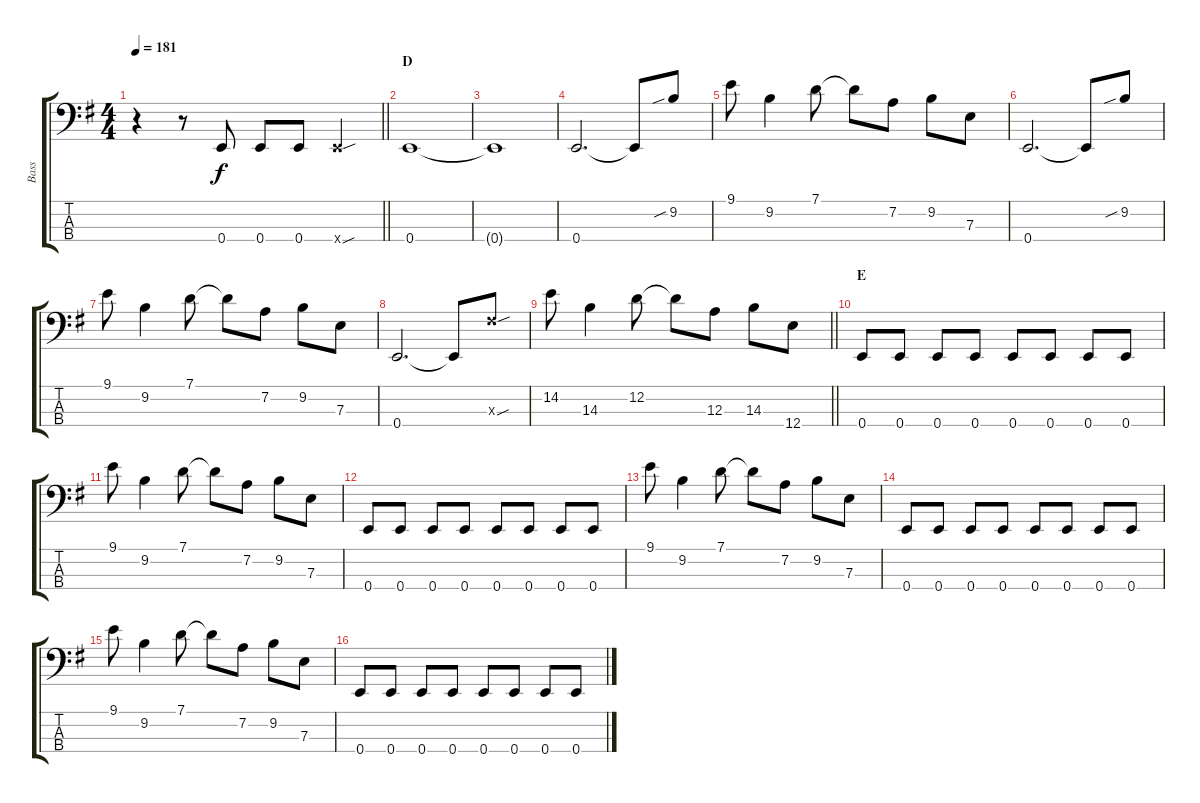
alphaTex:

\track ("Bass" "Bass") {instrument electricbassfinger}
\staff {score tabs}
\tuning (G2 D2 A1 E1) {hide}
\ts (4 4)
\tempo 181
\clef f4
\barLineRight lightlight
\ks g
r.4{dy f} r.8 0.4.8 0.4.8 0.4.8 0.4{sou x}.4 |
\section ("" "D")
0.4.1 |
0.4{t}.1 |
0.4.2{d} 0.4{t}.8 9.2{sib}.8 |
9.1.8 9.2.4 7.1.8 7.1{t}.8 7.2.8 9.2.8 7.3.8 |
0.4.2{d} 0.4{t}.8 9.2{sib}.8 |
9.1.8 9.2.4 7.1.8 7.1{t}.8 7.2.8 9.2.8 7.3.8 |
0.4.2{d} 0.4{t}.8 9.3{sou x}.8 |
\barLineRight lightlight
14.2.8 14.3.4 12.2.8 12.2{t}.8 12.3.8 14.3.8 12.4.8 |
\section ("" "E")
0.4.8 0.4.8 0.4.8 0.4.8 0.4.8 0.4.8 0.4.8 0.4.8 |
9.1.8 9.2.4 7.1.8 7.1{t}.8 7.2.8 9.2.8 7.3.8 |
0.4.8 0.4.8 0.4.8 0.4.8 0.4.8 0.4.8 0.4.8 0.4.8 |
9.1.8 9.2.4 7.1.8 7.1{t}.8 7.2.8 9.2.8 7.3.8 |
0.4.8 0.4.8 0.4.8 0.4.8 0.4.8 0.4.8 0.4.8 0.4.8 |
9.1.8 9.2.4 7.1.8 7.1{t}.8 7.2.8 9.2.8 7.3.8 |
0.4.8 0.4.8 0.4.8 0.4.8 0.4.8 0.4.8 0.4.8 0.4.8
